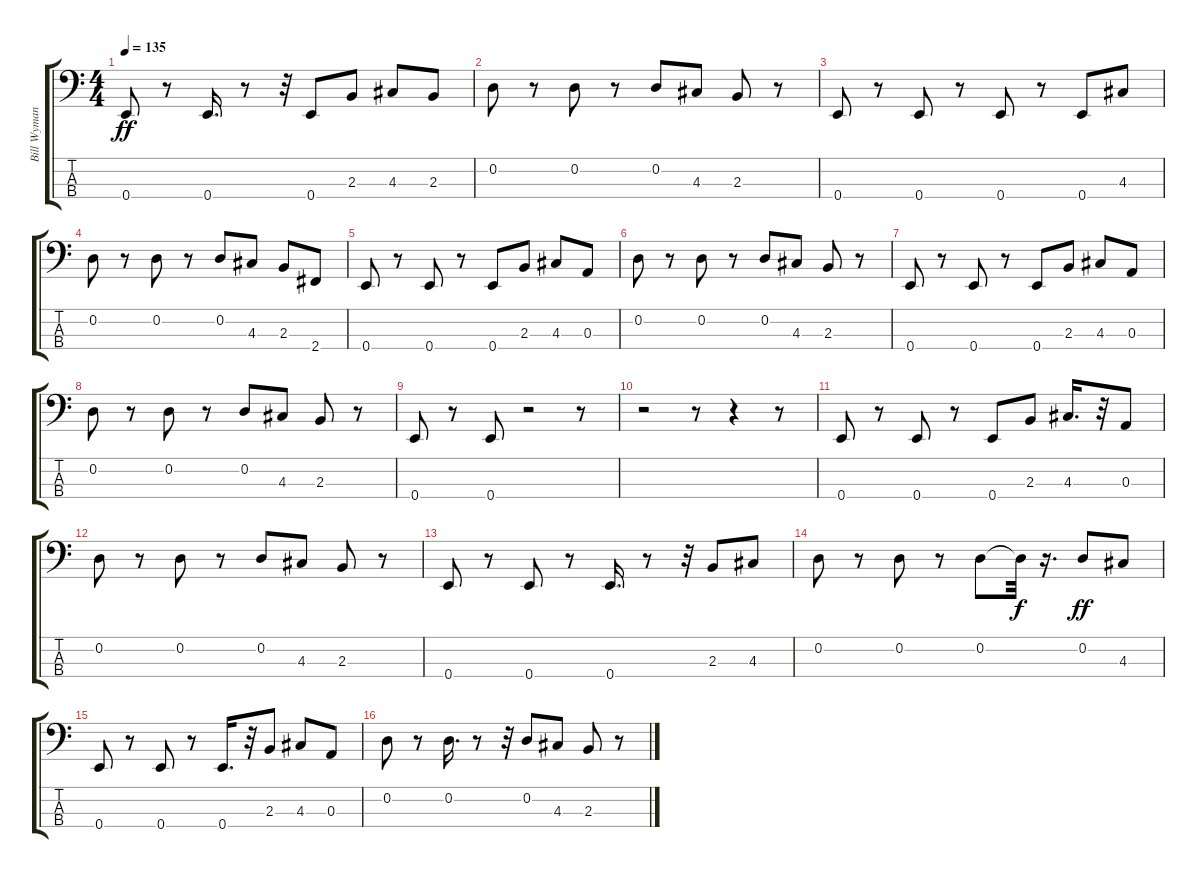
\track ("Bill Wyman - Bass" "Bill Wyman") {instrument electricbassfinger}
\staff {score tabs}
\tuning (G2 D2 A1 E1) {hide}
\ts (4 4)
\tempo 135
\clef f4
\ks c
0.4.8{dy ff} r.8 0.4.16{d} r.8 r.32 0.4.8 2.3.8 4.3.8 2.3.8 |
0.2.8 r.8 0.2.8 r.8 0.2.8 4.3.8 2.3.8 r.8 |
0.4.8 r.8 0.4.8 r.8 0.4.8 r.8 0.4.8 4.3.8 |
0.2.8 r.8 0.2.8 r.8 0.2.8 4.3.8 2.3.8 2.4.8 |
0.4.8 r.8 0.4.8 r.8 0.4.8 2.3.8 4.3.8 0.3.8 |
0.2.8 r.8 0.2.8 r.8 0.2.8 4.3.8 2.3.8 r.8 |
0.4.8 r.8 0.4.8 r.8 0.4.8 2.3.8 4.3.8 0.3.8 |
0.2.8 r.8 0.2.8 r.8 0.2.8 4.3.8 2.3.8 r.8 |
0.4.8 r.8 0.4.8 r.2 r.8 |
r.2 r.8 r.4 r.8 |
0.4.8 r.8 0.4.8 r.8 0.4.8 2.3.8 4.3.16{d} r.32 0.3.8 |
0.2.8 r.8 0.2.8 r.8 0.2.8 4.3.8 2.3.8 r.8 |
0.4.8 r.8 0.4.8 r.8 0.4.16{d} r.8 r.32 2.3.8 4.3.8 |
0.2.8 r.8 0.2.8 r.8 0.2.8 0.2{t}.32{dy f} r.16{d} 0.2.8{dy ff} 4.3.8 |
0.4.8 r.8 0.4.8 r.8 0.4.16{d} r.32 2.3.8 4.3.8 0.3.8 |
0.2.8 r.8 0.2.16{d} r.8 r.32 0.2.8 4.3.8 2.3.8 r.8
